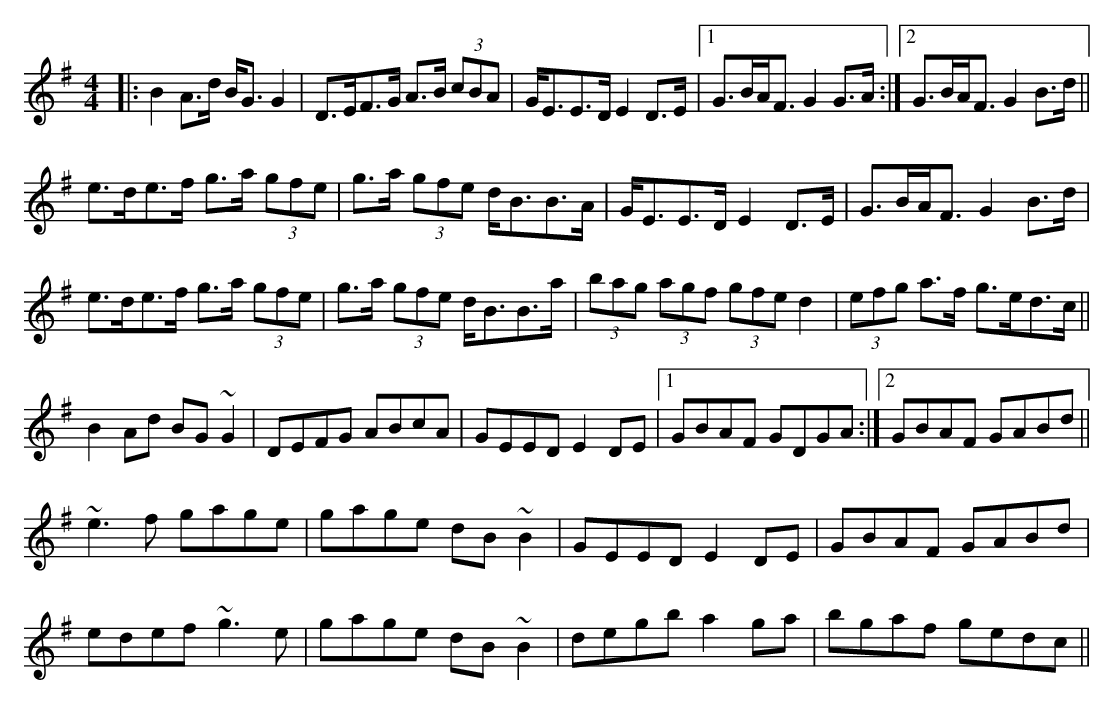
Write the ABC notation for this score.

X:1
M:4/4
K:G
|:B2A>d B<GG2|D>EF>G A>B (3cBA|G<EE>D E2D>E|1 G>BA<F G2G>A:|2 G>BA<F G2B>d||
e>de>f g>a (3gfe|g>a (3gfe d<BB>A|G<EE>D E2D>E|G>BA<F G2B>d|
e>de>f g>a (3gfe|g>a (3gfe d<BB>a|(3bag (3agf (3gfe d2|(3efg a>f g>ed>c||
B2Ad BG~G2|DEFG ABcA|GEED E2DE|1 GBAF GDGA:|2 GBAF GABd||
~e3f gage|gage dB~B2|GEED E2DE|GBAF GABd|
edef ~g3e|gage dB~B2|degb a2ga|bgaf gedc||
